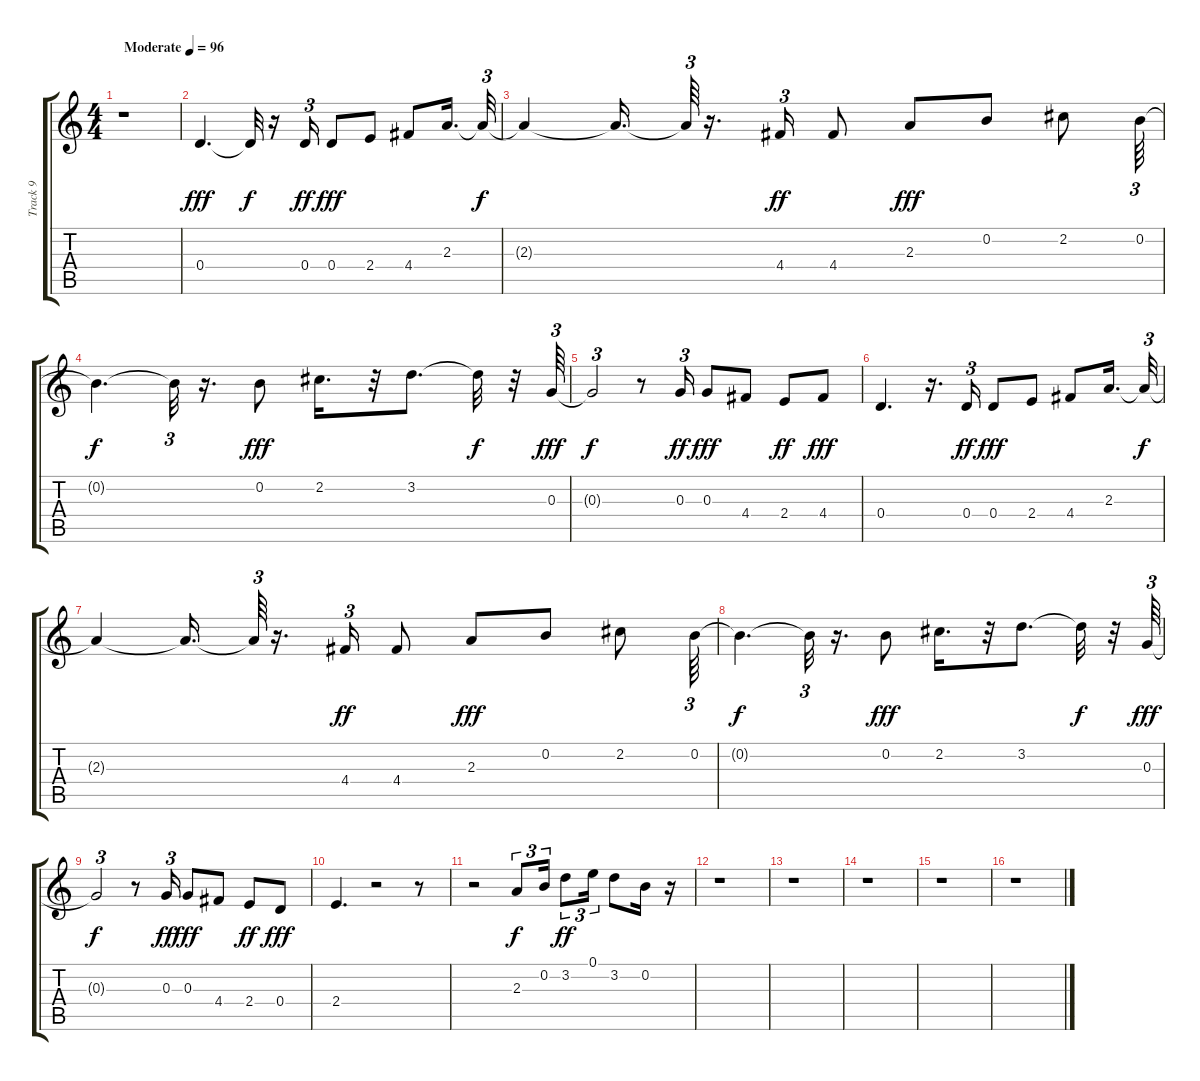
\track ("Track 9" "Track 9") {instrument acousticguitarsteel}
\staff {score tabs}
\tuning (E4 B3 G3 D3 A2 E2) {hide}
\ts (4 4)
\tempo (96 "Moderate")
\clef g2
\ks c
r.1{dy fff instrument acousticguitarsteel} |
0.4.4{d} 0.4{t}.32{dy f} r.16 0.4.16{tu (3 2) dy ff} 0.4.8{dy fff} 2.4.8 4.4.8 2.3.16{d} 2.3{t}.32{tu (3 2) dy f} |
2.3{t}.4 2.3{t}.16{d} 2.3{t}.64{tu (3 2)} r.16{d} 4.4.16{tu (3 2) dy ff} 4.4.8 2.3.8{dy fff} 0.2.8 2.2.8 0.2.64{tu (3 2)} |
0.2{t}.4{d dy f} 0.2{t}.32{tu (3 2)} r.16{d} 0.2.8{dy fff} 2.2.16{d} r.32 3.2.8{d} 3.2{t}.32{dy f} r.32 0.3.64{tu (3 2) dy fff} |
0.3{t}.2{tu (3 2) dy f} r.8 0.3.16{tu (3 2) dy ff} 0.3.8{dy fff} 4.4.8 2.4.8{dy ff} 4.4.8{dy fff} |
0.4.4{d} r.16{d} 0.4.16{tu (3 2) dy ff} 0.4.8{dy fff} 2.4.8 4.4.8 2.3.16{d} 2.3{t}.32{tu (3 2) dy f} |
2.3{t}.4 2.3{t}.16{d} 2.3{t}.64{tu (3 2)} r.16{d} 4.4.16{tu (3 2) dy ff} 4.4.8 2.3.8{dy fff} 0.2.8 2.2.8 0.2.64{tu (3 2)} |
0.2{t}.4{d dy f} 0.2{t}.32{tu (3 2)} r.16{d} 0.2.8{dy fff} 2.2.16{d} r.32 3.2.8{d} 3.2{t}.32{dy f} r.32 0.3.64{tu (3 2) dy fff} |
0.3{t}.2{tu (3 2) dy f} r.8 0.3.16{tu (3 2) dy ff} 0.3.8{dy fff} 4.4.8 2.4.8{dy ff} 0.4.8{dy fff} |
2.4.4{d} r.2 r.8 |
r.2 2.3.8{tu (3 2) dy f} 0.2.16{tu (3 2)} 3.2.8{tu (3 2) dy ff} 0.1.16{tu (3 2)} 3.2.8 0.2.16 r.16 |
r.1 |
r.1 |
r.1 |
r.1 |
r.1
